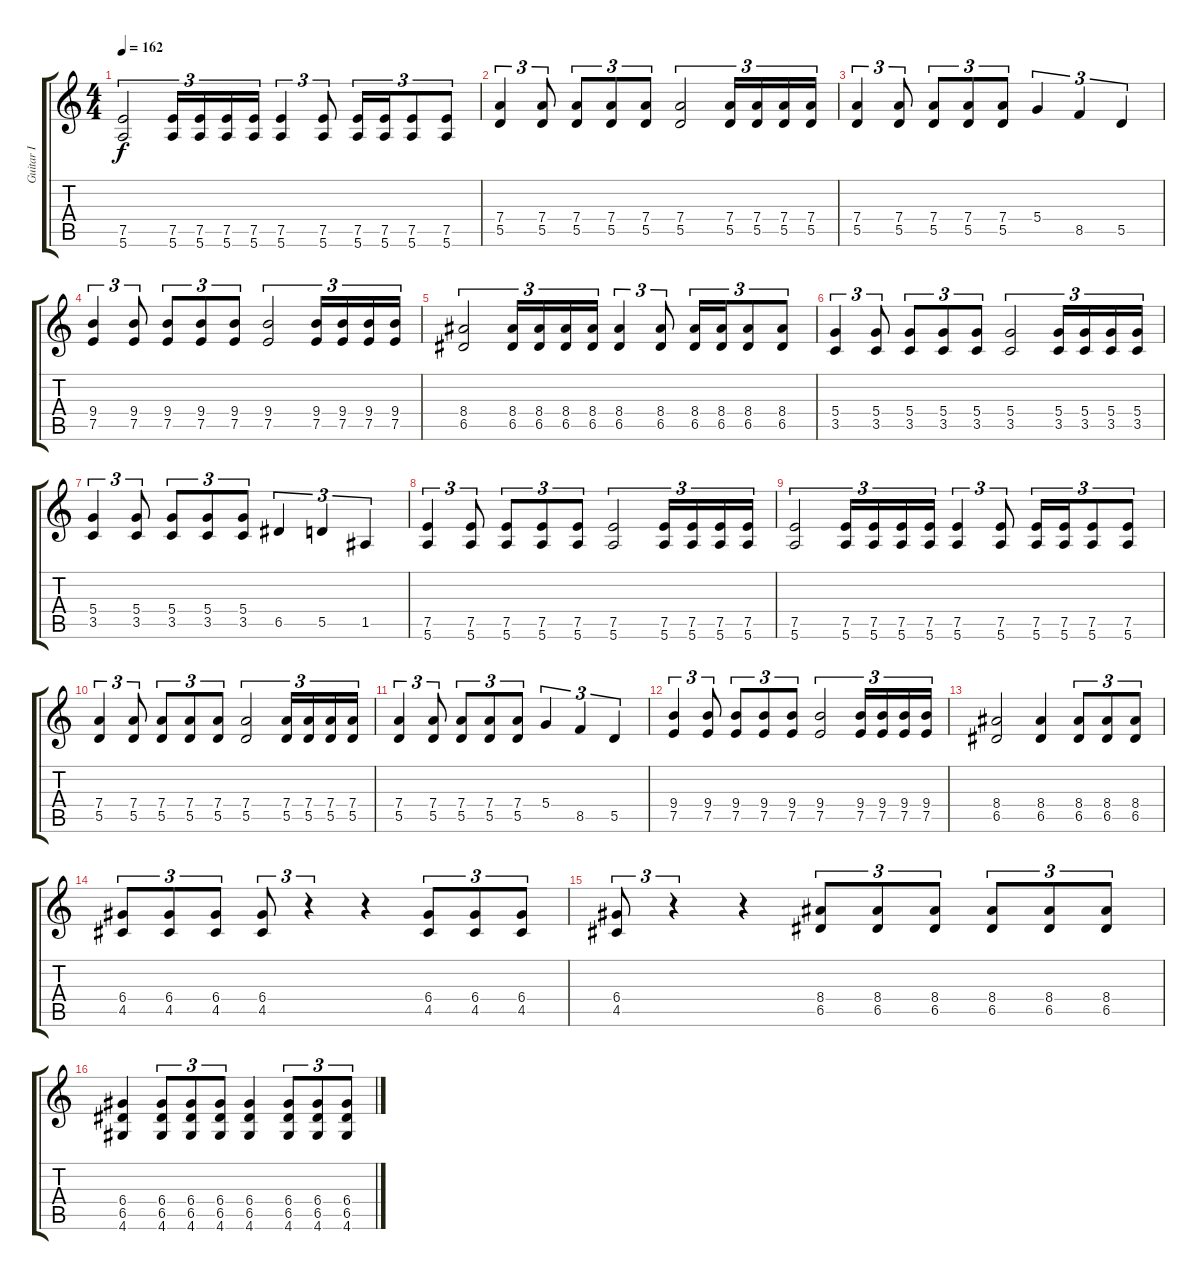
\track ("Guitar I" "Guitar I") {instrument distortionguitar}
\staff {score tabs}
\tuning (E4 B3 G3 D3 A2 E2) {hide}
\ts (4 4)
\tempo 162
\clef g2
\ks c
(7.5 5.6).2{tu (3 2) dy f} (7.5 5.6).16{tu (3 2)} (7.5 5.6).16{tu (3 2)} (7.5 5.6).16{tu (3 2)} (7.5 5.6).16{tu (3 2)} (7.5 5.6).4{tu (3 2)} (7.5 5.6).8{tu (3 2)} (7.5 5.6).16{tu (3 2)} (7.5 5.6).16{tu (3 2)} (7.5 5.6).8{tu (3 2)} (7.5 5.6).8{tu (3 2)} |
(7.4 5.5).4{tu (3 2)} (7.4 5.5).8{tu (3 2)} (7.4 5.5).8{tu (3 2)} (7.4 5.5).8{tu (3 2)} (7.4 5.5).8{tu (3 2)} (7.4 5.5).2{tu (3 2)} (7.4 5.5).16{tu (3 2)} (7.4 5.5).16{tu (3 2)} (7.4 5.5).16{tu (3 2)} (7.4 5.5).16{tu (3 2)} |
(7.4 5.5).4{tu (3 2)} (7.4 5.5).8{tu (3 2)} (7.4 5.5).8{tu (3 2)} (7.4 5.5).8{tu (3 2)} (7.4 5.5).8{tu (3 2)} 5.4.4{tu (3 2)} 8.5.4{tu (3 2)} 5.5.4{tu (3 2)} |
(9.4 7.5).4{tu (3 2)} (9.4 7.5).8{tu (3 2)} (9.4 7.5).8{tu (3 2)} (9.4 7.5).8{tu (3 2)} (9.4 7.5).8{tu (3 2)} (9.4 7.5).2{tu (3 2)} (9.4 7.5).16{tu (3 2)} (9.4 7.5).16{tu (3 2)} (9.4 7.5).16{tu (3 2)} (9.4 7.5).16{tu (3 2)} |
(8.4 6.5).2{tu (3 2)} (8.4 6.5).16{tu (3 2)} (8.4 6.5).16{tu (3 2)} (8.4 6.5).16{tu (3 2)} (8.4 6.5).16{tu (3 2)} (8.4 6.5).4{tu (3 2)} (8.4 6.5).8{tu (3 2)} (8.4 6.5).16{tu (3 2)} (8.4 6.5).16{tu (3 2)} (8.4 6.5).8{tu (3 2)} (8.4 6.5).8{tu (3 2)} |
(5.4 3.5).4{tu (3 2)} (5.4 3.5).8{tu (3 2)} (5.4 3.5).8{tu (3 2)} (5.4 3.5).8{tu (3 2)} (5.4 3.5).8{tu (3 2)} (5.4 3.5).2{tu (3 2)} (5.4 3.5).16{tu (3 2)} (5.4 3.5).16{tu (3 2)} (5.4 3.5).16{tu (3 2)} (5.4 3.5).16{tu (3 2)} |
(5.4 3.5).4{tu (3 2)} (5.4 3.5).8{tu (3 2)} (5.4 3.5).8{tu (3 2)} (5.4 3.5).8{tu (3 2)} (5.4 3.5).8{tu (3 2)} 6.5.4{tu (3 2)} 5.5.4{tu (3 2)} 1.5.4{tu (3 2)} |
(7.5 5.6).4{tu (3 2)} (7.5 5.6).8{tu (3 2)} (7.5 5.6).8{tu (3 2)} (7.5 5.6).8{tu (3 2)} (7.5 5.6).8{tu (3 2)} (7.5 5.6).2{tu (3 2)} (7.5 5.6).16{tu (3 2)} (7.5 5.6).16{tu (3 2)} (7.5 5.6).16{tu (3 2)} (7.5 5.6).16{tu (3 2)} |
(7.5 5.6).2{tu (3 2)} (7.5 5.6).16{tu (3 2)} (7.5 5.6).16{tu (3 2)} (7.5 5.6).16{tu (3 2)} (7.5 5.6).16{tu (3 2)} (7.5 5.6).4{tu (3 2)} (7.5 5.6).8{tu (3 2)} (7.5 5.6).16{tu (3 2)} (7.5 5.6).16{tu (3 2)} (7.5 5.6).8{tu (3 2)} (7.5 5.6).8{tu (3 2)} |
(7.4 5.5).4{tu (3 2)} (7.4 5.5).8{tu (3 2)} (7.4 5.5).8{tu (3 2)} (7.4 5.5).8{tu (3 2)} (7.4 5.5).8{tu (3 2)} (7.4 5.5).2{tu (3 2)} (7.4 5.5).16{tu (3 2)} (7.4 5.5).16{tu (3 2)} (7.4 5.5).16{tu (3 2)} (7.4 5.5).16{tu (3 2)} |
(7.4 5.5).4{tu (3 2)} (7.4 5.5).8{tu (3 2)} (7.4 5.5).8{tu (3 2)} (7.4 5.5).8{tu (3 2)} (7.4 5.5).8{tu (3 2)} 5.4.4{tu (3 2)} 8.5.4{tu (3 2)} 5.5.4{tu (3 2)} |
(9.4 7.5).4{tu (3 2)} (9.4 7.5).8{tu (3 2)} (9.4 7.5).8{tu (3 2)} (9.4 7.5).8{tu (3 2)} (9.4 7.5).8{tu (3 2)} (9.4 7.5).2{tu (3 2)} (9.4 7.5).16{tu (3 2)} (9.4 7.5).16{tu (3 2)} (9.4 7.5).16{tu (3 2)} (9.4 7.5).16{tu (3 2)} |
(8.4 6.5).2 (8.4 6.5).4 (8.4 6.5).8{tu (3 2)} (8.4 6.5).8{tu (3 2)} (8.4 6.5).8{tu (3 2)} |
(6.4 4.5).8{tu (3 2)} (6.4 4.5).8{tu (3 2)} (6.4 4.5).8{tu (3 2)} (6.4 4.5).8{tu (3 2)} r.4{tu (3 2)} r.4 (6.4 4.5).8{tu (3 2)} (6.4 4.5).8{tu (3 2)} (6.4 4.5).8{tu (3 2)} |
(6.4 4.5).8{tu (3 2)} r.4{tu (3 2)} r.4 (8.4 6.5).8{tu (3 2)} (8.4 6.5).8{tu (3 2)} (8.4 6.5).8{tu (3 2)} (8.4 6.5).8{tu (3 2)} (8.4 6.5).8{tu (3 2)} (8.4 6.5).8{tu (3 2)} |
(6.4 6.5 4.6).4 (6.4 6.5 4.6).8{tu (3 2)} (6.4 6.5 4.6).8{tu (3 2)} (6.4 6.5 4.6).8{tu (3 2)} (6.4 6.5 4.6).4 (6.4 6.5 4.6).8{tu (3 2)} (6.4 6.5 4.6).8{tu (3 2)} (6.4 6.5 4.6).8{tu (3 2)}
